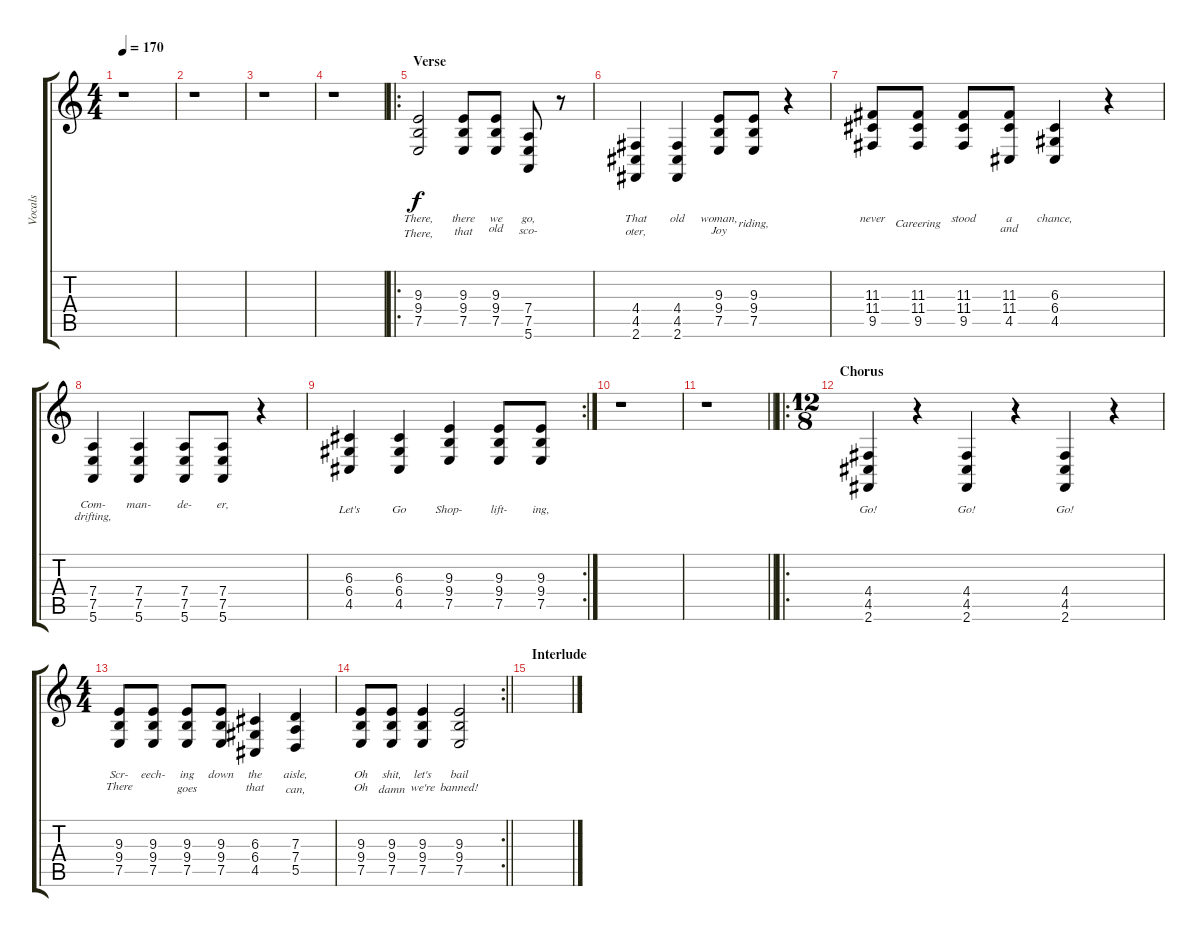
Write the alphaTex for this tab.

\track ("Vocals" "Vocals") {mute instrument stringensemble2}
\staff {score tabs}
\tuning (E4 B3 G3 D3 A2 E2) {hide}
\ts (4 4)
\tempo 170
\clef g2
\ks c
r.1{dy f} |
r.1 |
r.1 |
r.1 |
\ro
\section ("" "Verse")
(9.3 9.4 7.5).2{lyrics (0 "There,") lyrics (1 "There,") lyrics (2 "") lyrics (3 "") lyrics (4 "")} (9.3 9.4 7.5).8{lyrics (0 "there") lyrics (1 "that") lyrics (2 "") lyrics (3 "") lyrics (4 "")} (9.3 9.4 7.5).8{lyrics (0 "we") lyrics (1 "old") lyrics (2 "") lyrics (3 "") lyrics (4 "")} (7.4 7.5 5.6).8{lyrics (0 "go,") lyrics (1 "sco-") lyrics (2 "") lyrics (3 "") lyrics (4 "")} r.8 |
(4.4 4.5 2.6).4{lyrics (0 "That") lyrics (1 "oter,") lyrics (2 "") lyrics (3 "") lyrics (4 "")} (4.4 4.5 2.6).4{lyrics (0 "old") lyrics (1 "") lyrics (2 "") lyrics (3 "") lyrics (4 "")} (9.3 9.4 7.5).8{lyrics (0 "woman,") lyrics (1 "Joy") lyrics (2 "") lyrics (3 "") lyrics (4 "")} (9.3 9.4 7.5).8{lyrics (0 "") lyrics (1 "riding,") lyrics (2 "") lyrics (3 "") lyrics (4 "")} r.4 |
(11.3 11.4 9.5).8{lyrics (0 "never") lyrics (1 "") lyrics (2 "") lyrics (3 "") lyrics (4 "")} (11.3 11.4 9.5).8{lyrics (0 "") lyrics (1 "Careering") lyrics (2 "") lyrics (3 "") lyrics (4 "")} (11.3 11.4 9.5).8{lyrics (0 "stood") lyrics (1 "") lyrics (2 "") lyrics (3 "") lyrics (4 "")} (11.3 11.4 4.5).8{lyrics (0 "a") lyrics (1 "and") lyrics (2 "") lyrics (3 "") lyrics (4 "")} (6.3 6.4 4.5).4{lyrics (0 "chance,") lyrics (1 "") lyrics (2 "") lyrics (3 "") lyrics (4 "")} r.4 |
(7.4 7.5 5.6).4{lyrics (0 "Com-") lyrics (1 "drifting,") lyrics (2 "") lyrics (3 "") lyrics (4 "")} (7.4 7.5 5.6).4{lyrics (0 "man-") lyrics (1 "") lyrics (2 "") lyrics (3 "") lyrics (4 "")} (7.4 7.5 5.6).8{lyrics (0 "de-") lyrics (1 "") lyrics (2 "") lyrics (3 "") lyrics (4 "")} (7.4 7.5 5.6).8{lyrics (0 "er,") lyrics (1 "") lyrics (2 "") lyrics (3 "") lyrics (4 "")} r.4 |
\rc 2
(6.3 6.4 4.5).4{lyrics (0 "") lyrics (1 "Let's") lyrics (2 "") lyrics (3 "") lyrics (4 "")} (6.3 6.4 4.5).4{lyrics (0 "") lyrics (1 "Go") lyrics (2 "") lyrics (3 "") lyrics (4 "")} (9.3 9.4 7.5).4{lyrics (0 "") lyrics (1 "Shop-") lyrics (2 "") lyrics (3 "") lyrics (4 "")} (9.3 9.4 7.5).8{lyrics (0 "") lyrics (1 "lift-") lyrics (2 "") lyrics (3 "") lyrics (4 "")} (9.3 9.4 7.5).8{lyrics (0 "") lyrics (1 "ing,") lyrics (2 "") lyrics (3 "") lyrics (4 "")} |
r.1 |
\barLineRight lightlight
r.1 |
\ro
\ts (12 8)
\section ("" "Chorus")
(4.4 4.5 2.6).4{lyrics (0 "") lyrics (1 "Go!") lyrics (2 "") lyrics (3 "") lyrics (4 "")} r.4 (4.4 4.5 2.6).4{lyrics (0 "") lyrics (1 "Go!") lyrics (2 "") lyrics (3 "") lyrics (4 "")} r.4 (4.4 4.5 2.6).4{lyrics (0 "") lyrics (1 "Go!") lyrics (2 "") lyrics (3 "") lyrics (4 "")} r.4 |
\ts (4 4)
(9.3 9.4 7.5).8{lyrics (0 "") lyrics (1 "Scr-") lyrics (2 "There") lyrics (3 "") lyrics (4 "")} (9.3 9.4 7.5).8{lyrics (0 "") lyrics (1 "eech-") lyrics (2 "") lyrics (3 "") lyrics (4 "")} (9.3 9.4 7.5).8{lyrics (0 "") lyrics (1 "ing") lyrics (2 "goes") lyrics (3 "") lyrics (4 "")} (9.3 9.4 7.5).8{lyrics (0 "") lyrics (1 "down") lyrics (2 "") lyrics (3 "") lyrics (4 "")} (6.3 6.4 4.5).4{lyrics (0 "") lyrics (1 "the") lyrics (2 "that") lyrics (3 "") lyrics (4 "")} (7.3 7.4 5.5).4{lyrics (0 "") lyrics (1 "aisle,") lyrics (2 "can,") lyrics (3 "") lyrics (4 "")} |
\rc 2
\barLineRight lightlight
(9.3 9.4 7.5).8{lyrics (0 "") lyrics (1 "Oh") lyrics (2 "Oh") lyrics (3 "") lyrics (4 "")} (9.3 9.4 7.5).8{lyrics (0 "") lyrics (1 "shit,") lyrics (2 "damn") lyrics (3 "") lyrics (4 "")} (9.3 9.4 7.5).4{lyrics (0 "") lyrics (1 "let's") lyrics (2 "we're") lyrics (3 "") lyrics (4 "")} (9.3 9.4 7.5).2{lyrics (0 "") lyrics (1 "bail") lyrics (2 "banned!") lyrics (3 "") lyrics (4 "")} |
\section ("" "Interlude")
